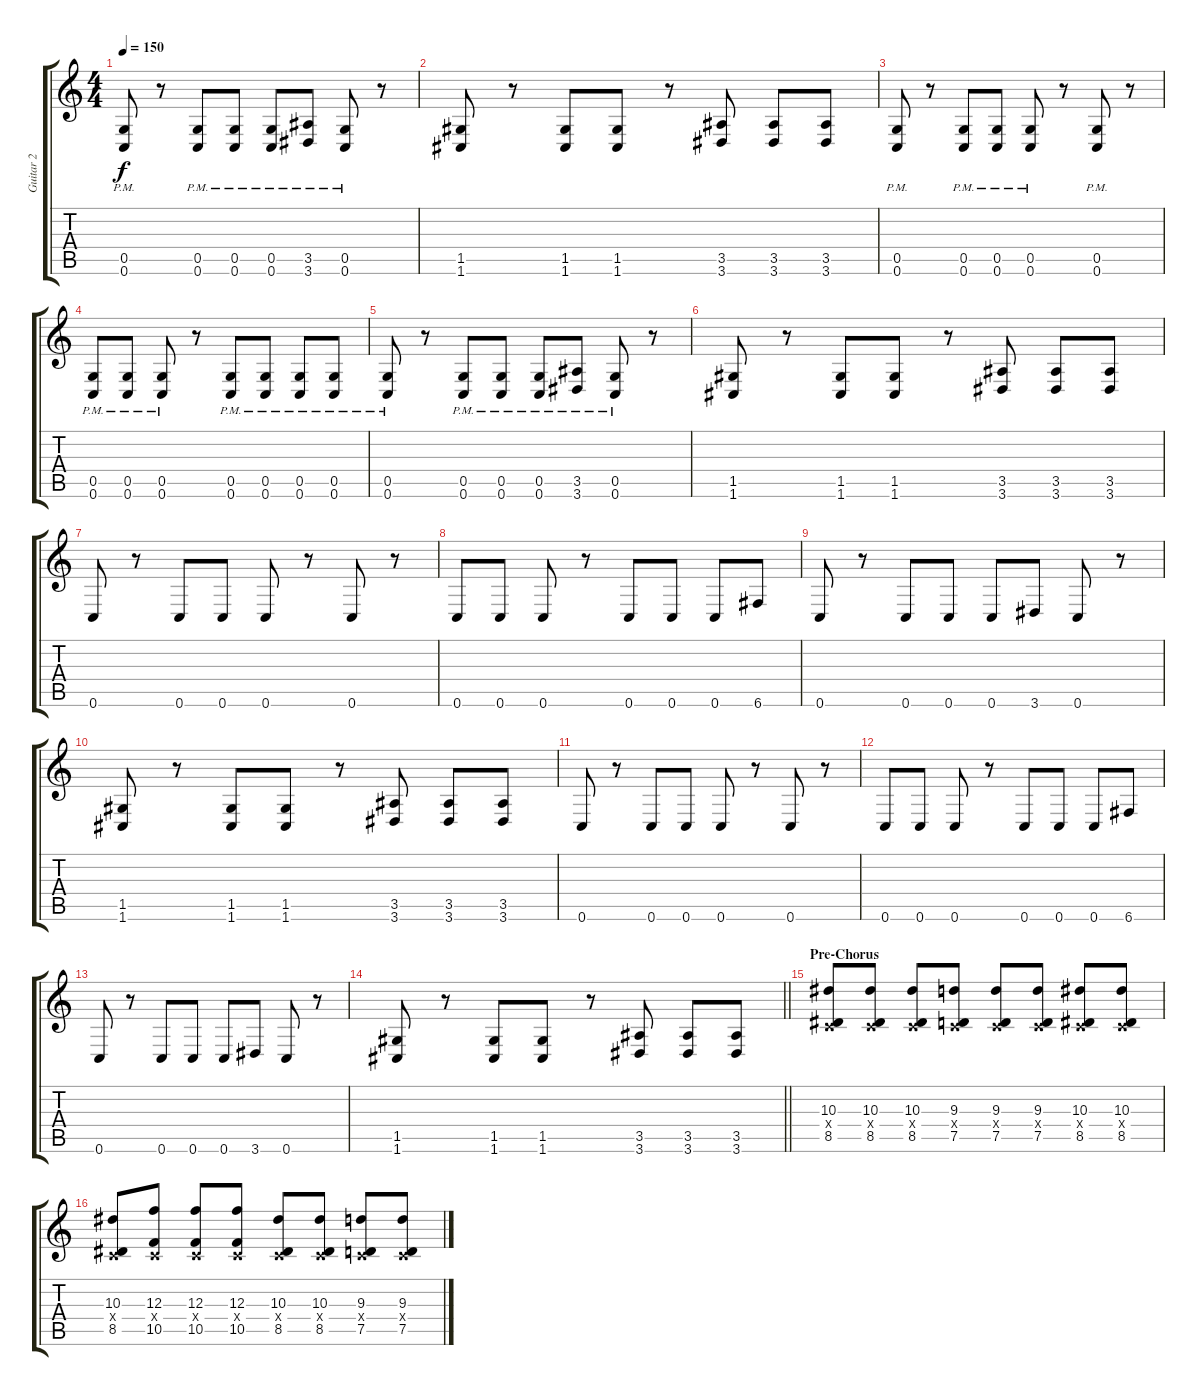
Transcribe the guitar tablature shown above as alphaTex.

\track ("Guitar 2" "Guitar 2") {instrument overdrivenguitar}
\staff {score tabs}
\tuning (D4 A3 F3 C3 G2 C2) {hide}
\ts (4 4)
\tempo 150
\clef g2
\ks c
(0.5{pm} 0.6{pm}).8{dy f} r.8 (0.5{pm} 0.6{pm}).8 (0.5{pm} 0.6{pm}).8 (0.5{pm} 0.6{pm}).8 (3.5{pm} 3.6{pm}).8 (0.5{pm} 0.6{pm}).8 r.8 |
(1.5 1.6).8 r.8 (1.5 1.6).8 (1.5 1.6).8 r.8 (3.5 3.6).8 (3.5 3.6).8 (3.5 3.6).8 |
(0.5{pm} 0.6{pm}).8 r.8 (0.5{pm} 0.6{pm}).8 (0.5{pm} 0.6{pm}).8 (0.5{pm} 0.6{pm}).8 r.8 (0.5{pm} 0.6{pm}).8 r.8 |
(0.5{pm} 0.6{pm}).8 (0.5{pm} 0.6{pm}).8 (0.5{pm} 0.6{pm}).8 r.8 (0.5{pm} 0.6{pm}).8 (0.5{pm} 0.6{pm}).8 (0.5{pm} 0.6{pm}).8 (0.5{pm} 0.6{pm}).8 |
(0.5{pm} 0.6{pm}).8 r.8 (0.5{pm} 0.6{pm}).8 (0.5{pm} 0.6{pm}).8 (0.5{pm} 0.6{pm}).8 (3.5{pm} 3.6{pm}).8 (0.5{pm} 0.6{pm}).8 r.8 |
(1.5 1.6).8 r.8 (1.5 1.6).8 (1.5 1.6).8 r.8 (3.5 3.6).8 (3.5 3.6).8 (3.5 3.6).8 |
0.6.8 r.8 0.6.8 0.6.8 0.6.8 r.8 0.6.8 r.8 |
0.6.8 0.6.8 0.6.8 r.8 0.6.8 0.6.8 0.6.8 6.6.8 |
0.6.8 r.8 0.6.8 0.6.8 0.6.8 3.6.8 0.6.8 r.8 |
(1.5 1.6).8 r.8 (1.5 1.6).8 (1.5 1.6).8 r.8 (3.5 3.6).8 (3.5 3.6).8 (3.5 3.6).8 |
0.6.8 r.8 0.6.8 0.6.8 0.6.8 r.8 0.6.8 r.8 |
0.6.8 0.6.8 0.6.8 r.8 0.6.8 0.6.8 0.6.8 6.6.8 |
0.6.8 r.8 0.6.8 0.6.8 0.6.8 3.6.8 0.6.8 r.8 |
\barLineRight lightlight
(1.5 1.6).8 r.8 (1.5 1.6).8 (1.5 1.6).8 r.8 (3.5 3.6).8 (3.5 3.6).8 (3.5 3.6).8 |
\section ("" "Pre-Chorus ")
(10.3 0.4{x} 8.5).8 (10.3 0.4{x} 8.5).8 (10.3 0.4{x} 8.5).8 (9.3 0.4{x} 7.5).8 (9.3 0.4{x} 7.5).8 (9.3 0.4{x} 7.5).8 (10.3 0.4{x} 8.5).8 (10.3 0.4{x} 8.5).8 |
(10.3 0.4{x} 8.5).8 (12.3 0.4{x} 10.5).8 (12.3 0.4{x} 10.5).8 (12.3 0.4{x} 10.5).8 (10.3 0.4{x} 8.5).8 (10.3 0.4{x} 8.5).8 (9.3 0.4{x} 7.5).8 (9.3 0.4{x} 7.5).8
